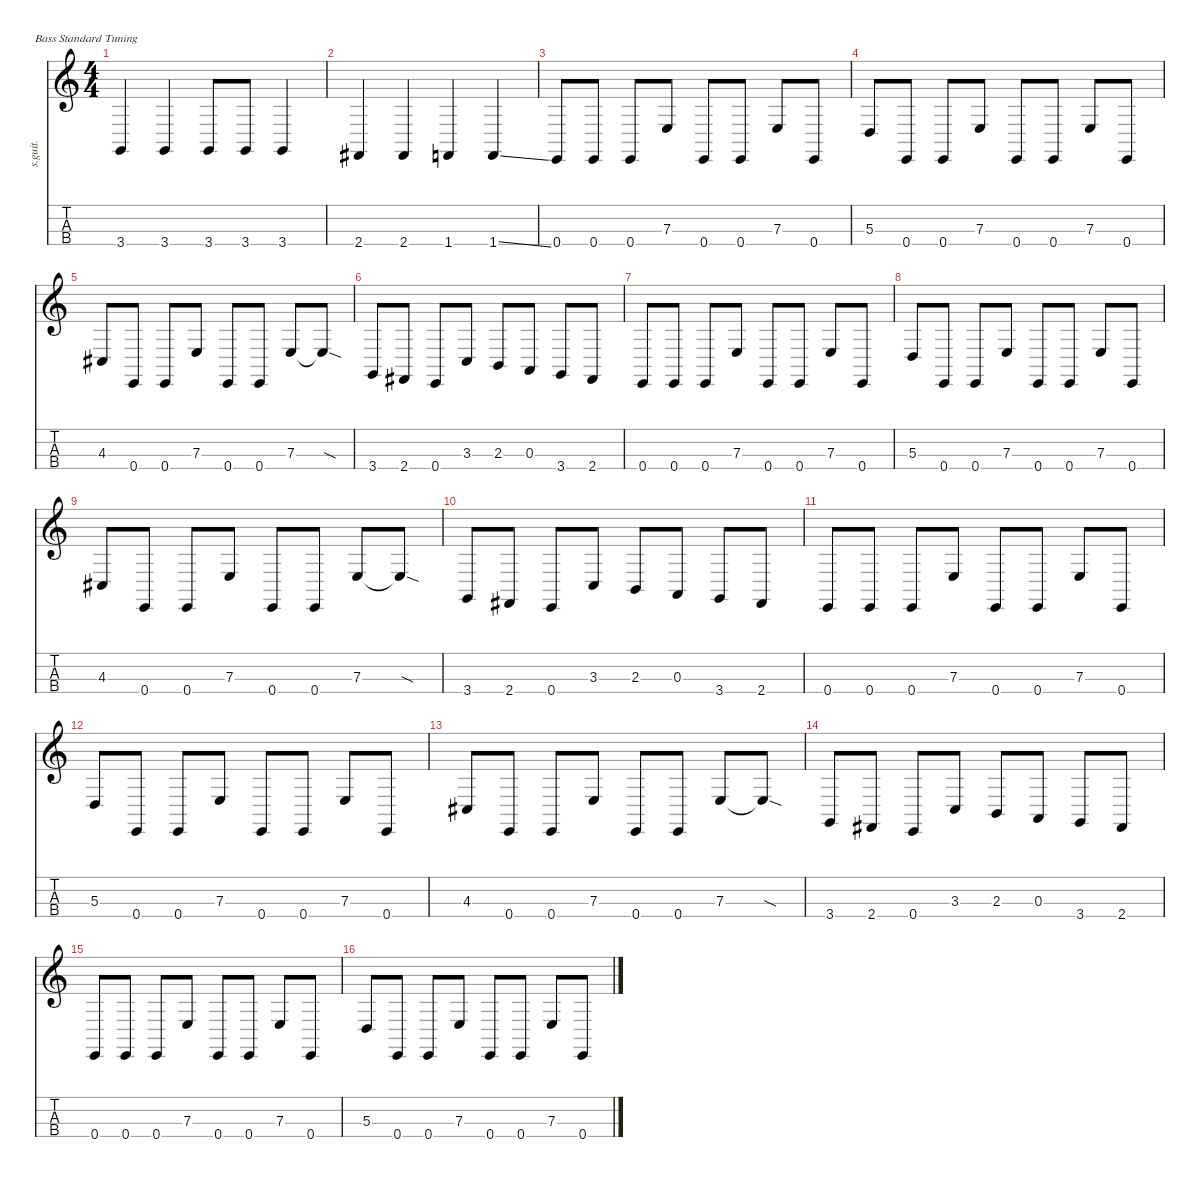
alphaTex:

\defaultSystemsLayout 4
\hideDynamics
\bracketExtendMode nobrackets
\track ("Cliff Burton - Bass" "s.guit.") {instrument electricbassfinger}
\staff {score tabs}
\tuning (G2 D2 A1 E1)
\ts (4 4)
\tempo (208 hide)
\clef g2
\ks c
3.4.4{lyrics (0 "") lyrics (1 "") lyrics (2 "") lyrics (3 "") lyrics (4 "") dy f} 3.4.4{lyrics (0 "") lyrics (1 "") lyrics (2 "") lyrics (3 "") lyrics (4 "")} 3.4.8{lyrics (0 "") lyrics (1 "") lyrics (2 "") lyrics (3 "") lyrics (4 "")} 3.4.8{lyrics (0 "") lyrics (1 "") lyrics (2 "") lyrics (3 "") lyrics (4 "")} 3.4.4{lyrics (0 "") lyrics (1 "") lyrics (2 "") lyrics (3 "") lyrics (4 "")} |
2.4{acc #}.4{lyrics (0 "") lyrics (1 "") lyrics (2 "") lyrics (3 "") lyrics (4 "")} 2.4{acc #}.4{lyrics (0 "") lyrics (1 "") lyrics (2 "") lyrics (3 "") lyrics (4 "")} 1.4.4{lyrics (0 "") lyrics (1 "") lyrics (2 "") lyrics (3 "") lyrics (4 "")} 1.4{ss}.4{lyrics (0 "") lyrics (1 "") lyrics (2 "") lyrics (3 "") lyrics (4 "")} |
0.4.8{lyrics (0 "") lyrics (1 "") lyrics (2 "") lyrics (3 "") lyrics (4 "")} 0.4.8{lyrics (0 "") lyrics (1 "") lyrics (2 "") lyrics (3 "") lyrics (4 "")} 0.4.8{lyrics (0 "") lyrics (1 "") lyrics (2 "") lyrics (3 "") lyrics (4 "")} 7.3.8{lyrics (0 "") lyrics (1 "") lyrics (2 "") lyrics (3 "") lyrics (4 "")} 0.4.8{lyrics (0 "") lyrics (1 "") lyrics (2 "") lyrics (3 "") lyrics (4 "")} 0.4.8{lyrics (0 "") lyrics (1 "") lyrics (2 "") lyrics (3 "") lyrics (4 "")} 7.3.8{lyrics (0 "") lyrics (1 "") lyrics (2 "") lyrics (3 "") lyrics (4 "")} 0.4.8{lyrics (0 "") lyrics (1 "") lyrics (2 "") lyrics (3 "") lyrics (4 "")} |
5.3.8{lyrics (0 "") lyrics (1 "") lyrics (2 "") lyrics (3 "") lyrics (4 "")} 0.4.8{lyrics (0 "") lyrics (1 "") lyrics (2 "") lyrics (3 "") lyrics (4 "")} 0.4.8{lyrics (0 "") lyrics (1 "") lyrics (2 "") lyrics (3 "") lyrics (4 "")} 7.3.8{lyrics (0 "") lyrics (1 "") lyrics (2 "") lyrics (3 "") lyrics (4 "")} 0.4.8{lyrics (0 "") lyrics (1 "") lyrics (2 "") lyrics (3 "") lyrics (4 "")} 0.4.8{lyrics (0 "") lyrics (1 "") lyrics (2 "") lyrics (3 "") lyrics (4 "")} 7.3.8{lyrics (0 "") lyrics (1 "") lyrics (2 "") lyrics (3 "") lyrics (4 "")} 0.4.8{lyrics (0 "") lyrics (1 "") lyrics (2 "") lyrics (3 "") lyrics (4 "")} |
4.3{acc #}.8{lyrics (0 "") lyrics (1 "") lyrics (2 "") lyrics (3 "") lyrics (4 "")} 0.4.8{lyrics (0 "") lyrics (1 "") lyrics (2 "") lyrics (3 "") lyrics (4 "")} 0.4.8{lyrics (0 "") lyrics (1 "") lyrics (2 "") lyrics (3 "") lyrics (4 "")} 7.3.8{lyrics (0 "") lyrics (1 "") lyrics (2 "") lyrics (3 "") lyrics (4 "")} 0.4.8{lyrics (0 "") lyrics (1 "") lyrics (2 "") lyrics (3 "") lyrics (4 "")} 0.4.8{lyrics (0 "") lyrics (1 "") lyrics (2 "") lyrics (3 "") lyrics (4 "")} 7.3.8{lyrics (0 "") lyrics (1 "") lyrics (2 "") lyrics (3 "") lyrics (4 "")} 7.3{sod t}.8{lyrics (0 "") lyrics (1 "") lyrics (2 "") lyrics (3 "") lyrics (4 "")} |
3.4.8{lyrics (0 "") lyrics (1 "") lyrics (2 "") lyrics (3 "") lyrics (4 "")} 2.4{acc #}.8{lyrics (0 "") lyrics (1 "") lyrics (2 "") lyrics (3 "") lyrics (4 "")} 0.4.8{lyrics (0 "") lyrics (1 "") lyrics (2 "") lyrics (3 "") lyrics (4 "")} 3.3.8{lyrics (0 "") lyrics (1 "") lyrics (2 "") lyrics (3 "") lyrics (4 "")} 2.3.8{lyrics (0 "") lyrics (1 "") lyrics (2 "") lyrics (3 "") lyrics (4 "")} 0.3.8{lyrics (0 "") lyrics (1 "") lyrics (2 "") lyrics (3 "") lyrics (4 "")} 3.4.8{lyrics (0 "") lyrics (1 "") lyrics (2 "") lyrics (3 "") lyrics (4 "")} 2.4{acc #}.8{lyrics (0 "") lyrics (1 "") lyrics (2 "") lyrics (3 "") lyrics (4 "")} |
0.4.8{lyrics (0 "") lyrics (1 "") lyrics (2 "") lyrics (3 "") lyrics (4 "")} 0.4.8{lyrics (0 "") lyrics (1 "") lyrics (2 "") lyrics (3 "") lyrics (4 "")} 0.4.8{lyrics (0 "") lyrics (1 "") lyrics (2 "") lyrics (3 "") lyrics (4 "")} 7.3.8{lyrics (0 "") lyrics (1 "") lyrics (2 "") lyrics (3 "") lyrics (4 "")} 0.4.8{lyrics (0 "") lyrics (1 "") lyrics (2 "") lyrics (3 "") lyrics (4 "")} 0.4.8{lyrics (0 "") lyrics (1 "") lyrics (2 "") lyrics (3 "") lyrics (4 "")} 7.3.8{lyrics (0 "") lyrics (1 "") lyrics (2 "") lyrics (3 "") lyrics (4 "")} 0.4.8{lyrics (0 "") lyrics (1 "") lyrics (2 "") lyrics (3 "") lyrics (4 "")} |
5.3.8{lyrics (0 "") lyrics (1 "") lyrics (2 "") lyrics (3 "") lyrics (4 "")} 0.4.8{lyrics (0 "") lyrics (1 "") lyrics (2 "") lyrics (3 "") lyrics (4 "")} 0.4.8{lyrics (0 "") lyrics (1 "") lyrics (2 "") lyrics (3 "") lyrics (4 "")} 7.3.8{lyrics (0 "") lyrics (1 "") lyrics (2 "") lyrics (3 "") lyrics (4 "")} 0.4.8{lyrics (0 "") lyrics (1 "") lyrics (2 "") lyrics (3 "") lyrics (4 "")} 0.4.8{lyrics (0 "") lyrics (1 "") lyrics (2 "") lyrics (3 "") lyrics (4 "")} 7.3.8{lyrics (0 "") lyrics (1 "") lyrics (2 "") lyrics (3 "") lyrics (4 "")} 0.4.8{lyrics (0 "") lyrics (1 "") lyrics (2 "") lyrics (3 "") lyrics (4 "")} |
4.3{acc #}.8{lyrics (0 "") lyrics (1 "") lyrics (2 "") lyrics (3 "") lyrics (4 "")} 0.4.8{lyrics (0 "") lyrics (1 "") lyrics (2 "") lyrics (3 "") lyrics (4 "")} 0.4.8{lyrics (0 "") lyrics (1 "") lyrics (2 "") lyrics (3 "") lyrics (4 "")} 7.3.8{lyrics (0 "") lyrics (1 "") lyrics (2 "") lyrics (3 "") lyrics (4 "")} 0.4.8{lyrics (0 "") lyrics (1 "") lyrics (2 "") lyrics (3 "") lyrics (4 "")} 0.4.8{lyrics (0 "") lyrics (1 "") lyrics (2 "") lyrics (3 "") lyrics (4 "")} 7.3.8{lyrics (0 "") lyrics (1 "") lyrics (2 "") lyrics (3 "") lyrics (4 "")} 7.3{sod t}.8{lyrics (0 "") lyrics (1 "") lyrics (2 "") lyrics (3 "") lyrics (4 "")} |
3.4.8{lyrics (0 "") lyrics (1 "") lyrics (2 "") lyrics (3 "") lyrics (4 "")} 2.4{acc #}.8{lyrics (0 "") lyrics (1 "") lyrics (2 "") lyrics (3 "") lyrics (4 "")} 0.4.8{lyrics (0 "") lyrics (1 "") lyrics (2 "") lyrics (3 "") lyrics (4 "")} 3.3.8{lyrics (0 "") lyrics (1 "") lyrics (2 "") lyrics (3 "") lyrics (4 "")} 2.3.8{lyrics (0 "") lyrics (1 "") lyrics (2 "") lyrics (3 "") lyrics (4 "")} 0.3.8{lyrics (0 "") lyrics (1 "") lyrics (2 "") lyrics (3 "") lyrics (4 "")} 3.4.8{lyrics (0 "") lyrics (1 "") lyrics (2 "") lyrics (3 "") lyrics (4 "")} 2.4{acc #}.8{lyrics (0 "") lyrics (1 "") lyrics (2 "") lyrics (3 "") lyrics (4 "")} |
0.4.8{lyrics (0 "") lyrics (1 "") lyrics (2 "") lyrics (3 "") lyrics (4 "")} 0.4.8{lyrics (0 "") lyrics (1 "") lyrics (2 "") lyrics (3 "") lyrics (4 "")} 0.4.8{lyrics (0 "") lyrics (1 "") lyrics (2 "") lyrics (3 "") lyrics (4 "")} 7.3.8{lyrics (0 "") lyrics (1 "") lyrics (2 "") lyrics (3 "") lyrics (4 "")} 0.4.8{lyrics (0 "") lyrics (1 "") lyrics (2 "") lyrics (3 "") lyrics (4 "")} 0.4.8{lyrics (0 "") lyrics (1 "") lyrics (2 "") lyrics (3 "") lyrics (4 "")} 7.3.8{lyrics (0 "") lyrics (1 "") lyrics (2 "") lyrics (3 "") lyrics (4 "")} 0.4.8{lyrics (0 "") lyrics (1 "") lyrics (2 "") lyrics (3 "") lyrics (4 "")} |
5.3.8{lyrics (0 "") lyrics (1 "") lyrics (2 "") lyrics (3 "") lyrics (4 "")} 0.4.8{lyrics (0 "") lyrics (1 "") lyrics (2 "") lyrics (3 "") lyrics (4 "")} 0.4.8{lyrics (0 "") lyrics (1 "") lyrics (2 "") lyrics (3 "") lyrics (4 "")} 7.3.8{lyrics (0 "") lyrics (1 "") lyrics (2 "") lyrics (3 "") lyrics (4 "")} 0.4.8{lyrics (0 "") lyrics (1 "") lyrics (2 "") lyrics (3 "") lyrics (4 "")} 0.4.8{lyrics (0 "") lyrics (1 "") lyrics (2 "") lyrics (3 "") lyrics (4 "")} 7.3.8{lyrics (0 "") lyrics (1 "") lyrics (2 "") lyrics (3 "") lyrics (4 "")} 0.4.8{lyrics (0 "") lyrics (1 "") lyrics (2 "") lyrics (3 "") lyrics (4 "")} |
4.3{acc #}.8{lyrics (0 "") lyrics (1 "") lyrics (2 "") lyrics (3 "") lyrics (4 "")} 0.4.8{lyrics (0 "") lyrics (1 "") lyrics (2 "") lyrics (3 "") lyrics (4 "")} 0.4.8{lyrics (0 "") lyrics (1 "") lyrics (2 "") lyrics (3 "") lyrics (4 "")} 7.3.8{lyrics (0 "") lyrics (1 "") lyrics (2 "") lyrics (3 "") lyrics (4 "")} 0.4.8{lyrics (0 "") lyrics (1 "") lyrics (2 "") lyrics (3 "") lyrics (4 "")} 0.4.8{lyrics (0 "") lyrics (1 "") lyrics (2 "") lyrics (3 "") lyrics (4 "")} 7.3.8{lyrics (0 "") lyrics (1 "") lyrics (2 "") lyrics (3 "") lyrics (4 "")} 7.3{sod t}.8{lyrics (0 "") lyrics (1 "") lyrics (2 "") lyrics (3 "") lyrics (4 "")} |
3.4.8{lyrics (0 "") lyrics (1 "") lyrics (2 "") lyrics (3 "") lyrics (4 "")} 2.4{acc #}.8{lyrics (0 "") lyrics (1 "") lyrics (2 "") lyrics (3 "") lyrics (4 "")} 0.4.8{lyrics (0 "") lyrics (1 "") lyrics (2 "") lyrics (3 "") lyrics (4 "")} 3.3.8{lyrics (0 "") lyrics (1 "") lyrics (2 "") lyrics (3 "") lyrics (4 "")} 2.3.8{lyrics (0 "") lyrics (1 "") lyrics (2 "") lyrics (3 "") lyrics (4 "")} 0.3.8{lyrics (0 "") lyrics (1 "") lyrics (2 "") lyrics (3 "") lyrics (4 "")} 3.4.8{lyrics (0 "") lyrics (1 "") lyrics (2 "") lyrics (3 "") lyrics (4 "")} 2.4{acc #}.8{lyrics (0 "") lyrics (1 "") lyrics (2 "") lyrics (3 "") lyrics (4 "")} |
0.4.8{lyrics (0 "") lyrics (1 "") lyrics (2 "") lyrics (3 "") lyrics (4 "")} 0.4.8{lyrics (0 "") lyrics (1 "") lyrics (2 "") lyrics (3 "") lyrics (4 "")} 0.4.8{lyrics (0 "") lyrics (1 "") lyrics (2 "") lyrics (3 "") lyrics (4 "")} 7.3.8{lyrics (0 "") lyrics (1 "") lyrics (2 "") lyrics (3 "") lyrics (4 "")} 0.4.8{lyrics (0 "") lyrics (1 "") lyrics (2 "") lyrics (3 "") lyrics (4 "")} 0.4.8{lyrics (0 "") lyrics (1 "") lyrics (2 "") lyrics (3 "") lyrics (4 "")} 7.3.8{lyrics (0 "") lyrics (1 "") lyrics (2 "") lyrics (3 "") lyrics (4 "")} 0.4.8{lyrics (0 "") lyrics (1 "") lyrics (2 "") lyrics (3 "") lyrics (4 "")} |
5.3.8{lyrics (0 "") lyrics (1 "") lyrics (2 "") lyrics (3 "") lyrics (4 "")} 0.4.8{lyrics (0 "") lyrics (1 "") lyrics (2 "") lyrics (3 "") lyrics (4 "")} 0.4.8{lyrics (0 "") lyrics (1 "") lyrics (2 "") lyrics (3 "") lyrics (4 "")} 7.3.8{lyrics (0 "") lyrics (1 "") lyrics (2 "") lyrics (3 "") lyrics (4 "")} 0.4.8{lyrics (0 "") lyrics (1 "") lyrics (2 "") lyrics (3 "") lyrics (4 "")} 0.4.8{lyrics (0 "") lyrics (1 "") lyrics (2 "") lyrics (3 "") lyrics (4 "")} 7.3.8{lyrics (0 "") lyrics (1 "") lyrics (2 "") lyrics (3 "") lyrics (4 "")} 0.4.8{lyrics (0 "") lyrics (1 "") lyrics (2 "") lyrics (3 "") lyrics (4 "")}
